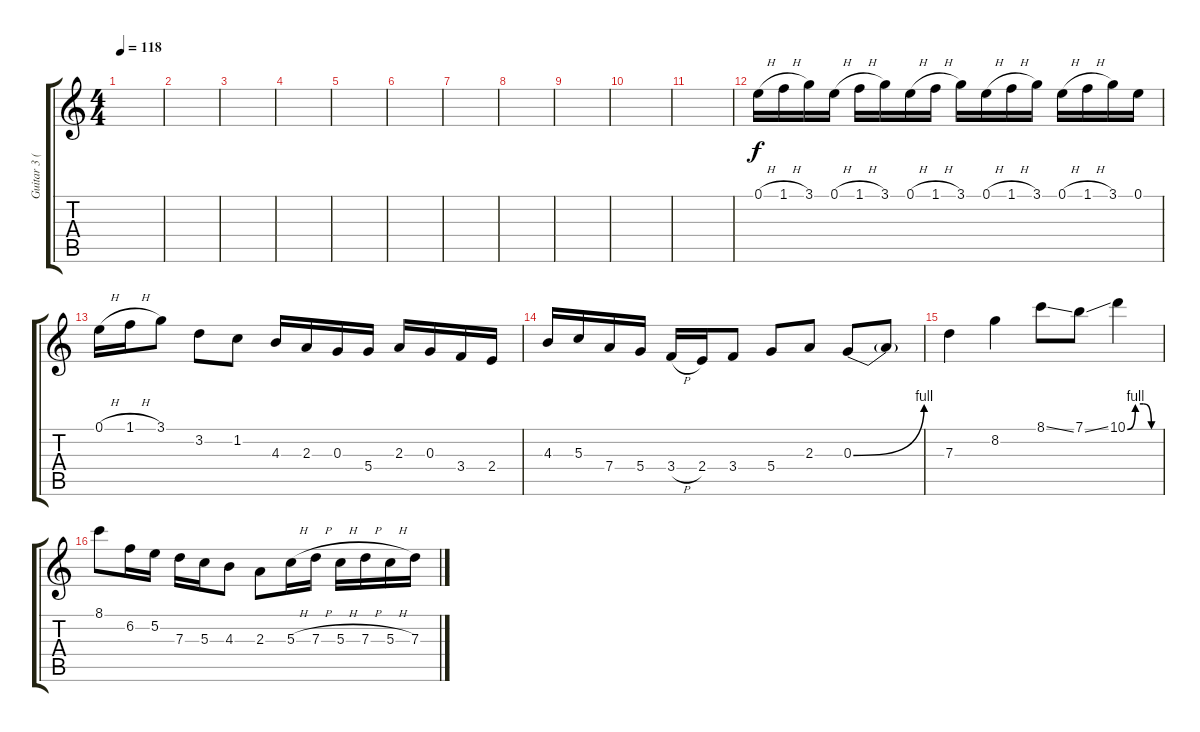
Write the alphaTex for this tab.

\track ("Guitar 3 ( Jazz )" "Guitar 3 (") {instrument electricguitarjazz}
\staff {score tabs}
\tuning (E4 B3 G3 D3 A2 E2) {hide}
\ts (4 4)
\tempo 118
\clef g2
\ks c
|
|
|
|
|
|
|
|
|
|
|
0.1{h}.16 1.1{h}.16 3.1.16 0.1{h}.16 1.1{h}.16 3.1.16 0.1{h}.16 1.1{h}.16 3.1.16 0.1{h}.16 1.1{h}.16 3.1.16 0.1{h}.16 1.1{h}.16 3.1.16 0.1.16 |
0.1{h}.16 1.1{h}.16 3.1.8 3.2.8 1.2.8 4.3.16 2.3.16 0.3.16 5.4.16 2.3.16 0.3.16 3.4.16 2.4.16 |
4.3.16 5.3.16 7.4.16 5.4.16 3.4{h}.16 2.4.16 3.4.8 5.4.8 2.3.8 0.3{be (bend 0 0 60 4)}.8 0.3{t}.8 |
7.3.4 8.2.4 8.1{ss}.8 7.1{ss}.8 10.1{be (custom 0 0 15 4 30 4 45 0 60 0)}.4 |
8.1.8 6.2.16 5.2.16 7.3.16 5.3.16 4.3.8 2.3.8 5.3{h}.16 7.3{h}.16 5.3{h}.16 7.3{h}.16 5.3{h}.16 7.3.16
